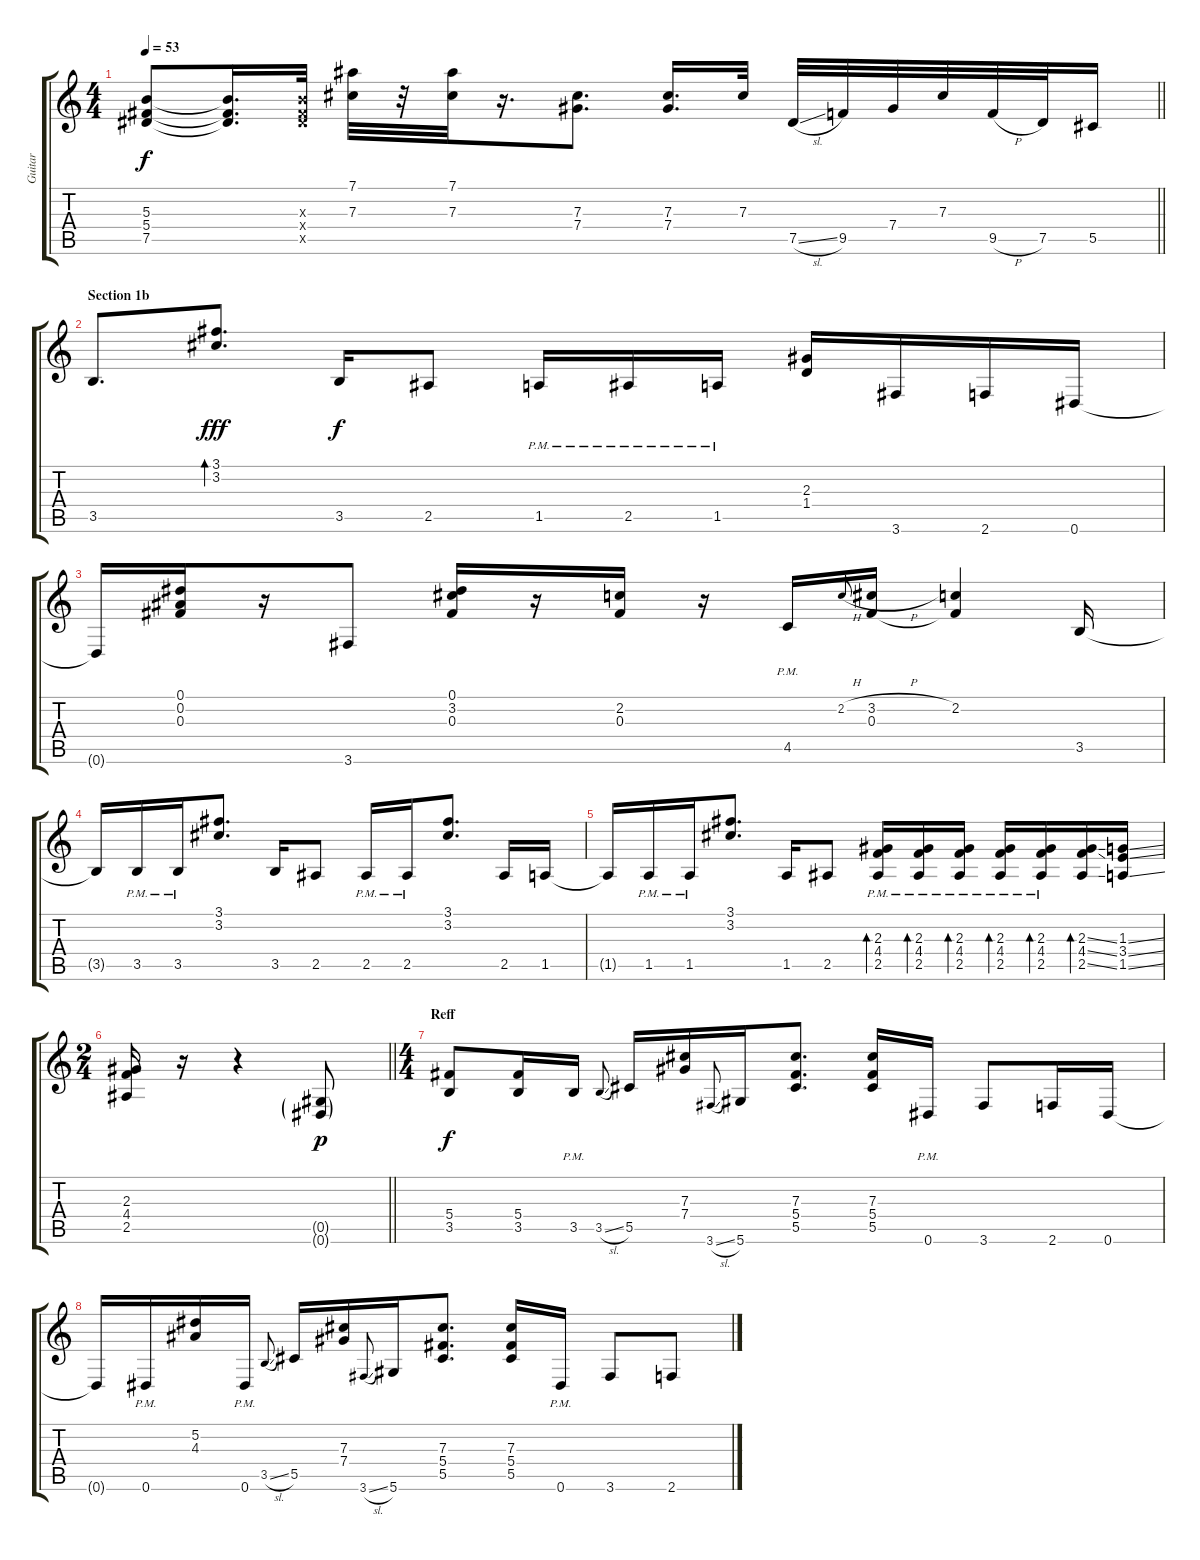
\track ("Guitar" "Guitar") {instrument overdrivenguitar}
\staff {score tabs}
\tuning (Eb4 Bb3 Gb3 Db3 Ab2 Eb2) {hide}
\ts (4 4)
\tempo 53
\clef g2
\barLineRight lightlight
\ks c
(5.3{t} 5.4{t} 7.5{t}).8{dy f} (5.3{t} 5.4{t} 7.5{t}).16{d} (5.3{x} 5.4{x} 7.5{x}).32 (7.1 7.3).32 r.32 (7.1 7.3).32 r.16{d} (7.3 7.4).8{d} (7.3 7.4).16{d} 7.3.32 7.5{sl}.32 9.5.32 7.4.32 7.3.32 9.5{h}.32 7.5.32 5.5.16 |
\section ("" "Section 1b")
3.5.8{d} (3.1 3.2).8{d bd 60 dy fff} 3.5.16{dy f} 2.5.8 1.5{pm}.16 2.5{pm}.16 1.5{pm}.16 (2.3 1.4).16 3.6.16 2.6.16 0.6.16 |
0.6{t}.16 (0.1 0.2 0.3).16 r.16 3.6.8 (0.1 3.2 0.3).16 r.16 (2.2 0.3).16 r.16 4.5{pm}.16 2.2{h}.8{gr onbeat} (3.2{h} 0.3).16 (2.2 0.3{t}).4 3.5.16 |
3.5{t}.16 3.5{pm}.16 3.5{pm}.16 (3.1 3.2).8{d} 3.5.16 2.5.8 2.5{pm}.16 2.5{pm}.16 (3.1 3.2).8{d} 2.5.16 1.5.16 |
1.5{t}.16 1.5{pm}.16 1.5{pm}.16 (3.1 3.2).8{d} 1.5.16 2.5.8 (2.3{pm} 4.4{pm} 2.5{pm}).16{bd 60} (2.3{pm} 4.4{pm} 2.5{pm}).16{bd 60} (2.3{pm} 4.4{pm} 2.5{pm}).16{bd 60} (2.3{pm} 4.4{pm} 2.5{pm}).16{bd 60} (2.3{pm} 4.4{pm} 2.5{pm}).16{bd 60} (2.3{ss} 4.4{ss} 2.5{ss}).16{bd 60} (1.3{ss} 3.4{ss} 1.5{ss}).16 |
\ts (2 4)
\barLineRight lightlight
(2.3 4.4 2.5).16 r.16 r.4 (0.5{g} 0.6{g}).8{dy p} |
\ts (4 4)
\section ("" "Reff")
(5.4 3.5).8{dy f} (5.4 3.5).16 3.5{pm}.16 3.5{sl}.8{gr onbeat} 5.5.16 (7.3 7.4).16 3.6{sl}.8{gr onbeat} 5.6.16 (7.3 5.4 5.5).8{d} (7.3 5.4 5.5).16 0.6{pm}.16 3.6.8 2.6.16 0.6.16 |
0.6{t}.16 0.6{pm}.16 (5.2 4.3).16 0.6{pm}.16 3.5{sl}.8{gr onbeat} 5.5.16 (7.3 7.4).16 3.6{sl}.8{gr onbeat} 5.6.16 (7.3 5.4 5.5).8{d} (7.3 5.4 5.5).16 0.6{pm}.16 3.6.8 2.6.8
